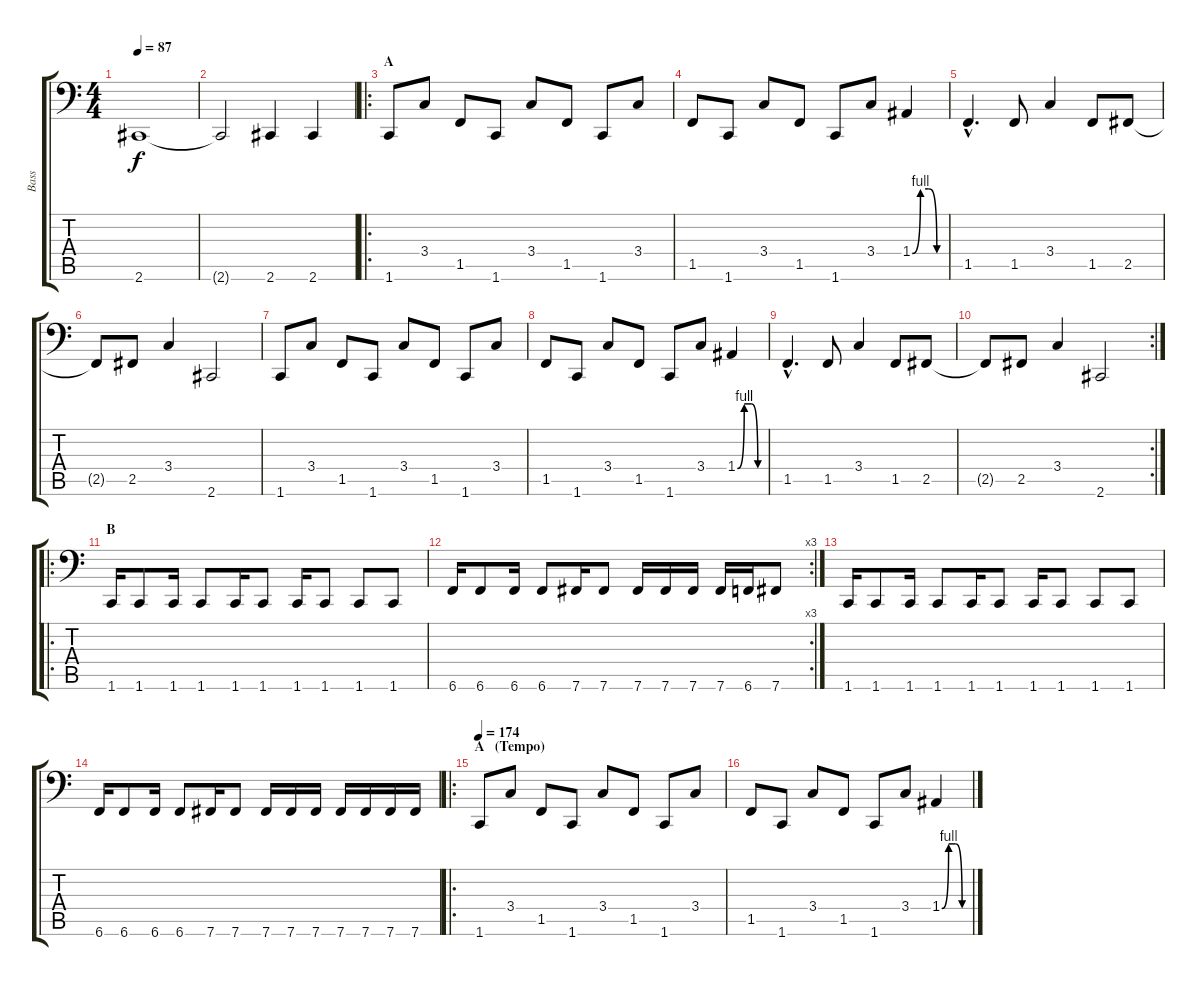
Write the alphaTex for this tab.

\track ("Bass" "Bass") {instrument electricbassfinger}
\staff {score tabs}
\tuning (C3 G2 D2 A1 E1 B0) {hide}
\ts (4 4)
\tempo 87
\clef f4
\ks c
2.6{t}.1{dy f} |
2.6{t}.2 2.6.4 2.6.4 |
\ro
\section ("" "A")
1.6.8 3.4.8 1.5.8 1.6.8 3.4.8 1.5.8 1.6.8 3.4.8 |
1.5.8 1.6.8 3.4.8 1.5.8 1.6.8 3.4.8 1.4{be (custom 0 0 15 4 30 4 45 0 60 0)}.4 |
1.5{hac}.4{d} 1.5.8 3.4.4 1.5.8 2.5.8 |
2.5{t}.8 2.5.8 3.4.4 2.6.2 |
1.6.8 3.4.8 1.5.8 1.6.8 3.4.8 1.5.8 1.6.8 3.4.8 |
1.5.8 1.6.8 3.4.8 1.5.8 1.6.8 3.4.8 1.4{be (custom 0 0 15 4 30 4 45 0 60 0)}.4 |
1.5{hac}.4{d} 1.5.8 3.4.4 1.5.8 2.5.8 |
\rc 2
2.5{t}.8 2.5.8 3.4.4 2.6.2 |
\ro
\section ("" "B")
1.6.16 1.6.8 1.6.16 1.6.8 1.6.16 1.6.8 1.6.16 1.6.8 1.6.8 1.6.8 |
\rc 3
6.6.16 6.6.8 6.6.16 6.6.8 7.6.16 7.6.8 7.6.16 7.6.16 7.6.16 7.6.16 6.6.16 7.6.8 |
1.6.16 1.6.8 1.6.16 1.6.8 1.6.16 1.6.8 1.6.16 1.6.8 1.6.8 1.6.8 |
6.6.16 6.6.8 6.6.16 6.6.8 7.6.16 7.6.8 7.6.16 7.6.16 7.6.16 7.6.16 7.6.16 7.6.16 7.6.16 |
\ro
\section ("" "A   (Tempo)")
\tempo 174
1.6.8 3.4.8 1.5.8 1.6.8 3.4.8 1.5.8 1.6.8 3.4.8 |
1.5.8 1.6.8 3.4.8 1.5.8 1.6.8 3.4.8 1.4{be (custom 0 0 15 4 30 4 45 0 60 0)}.4
